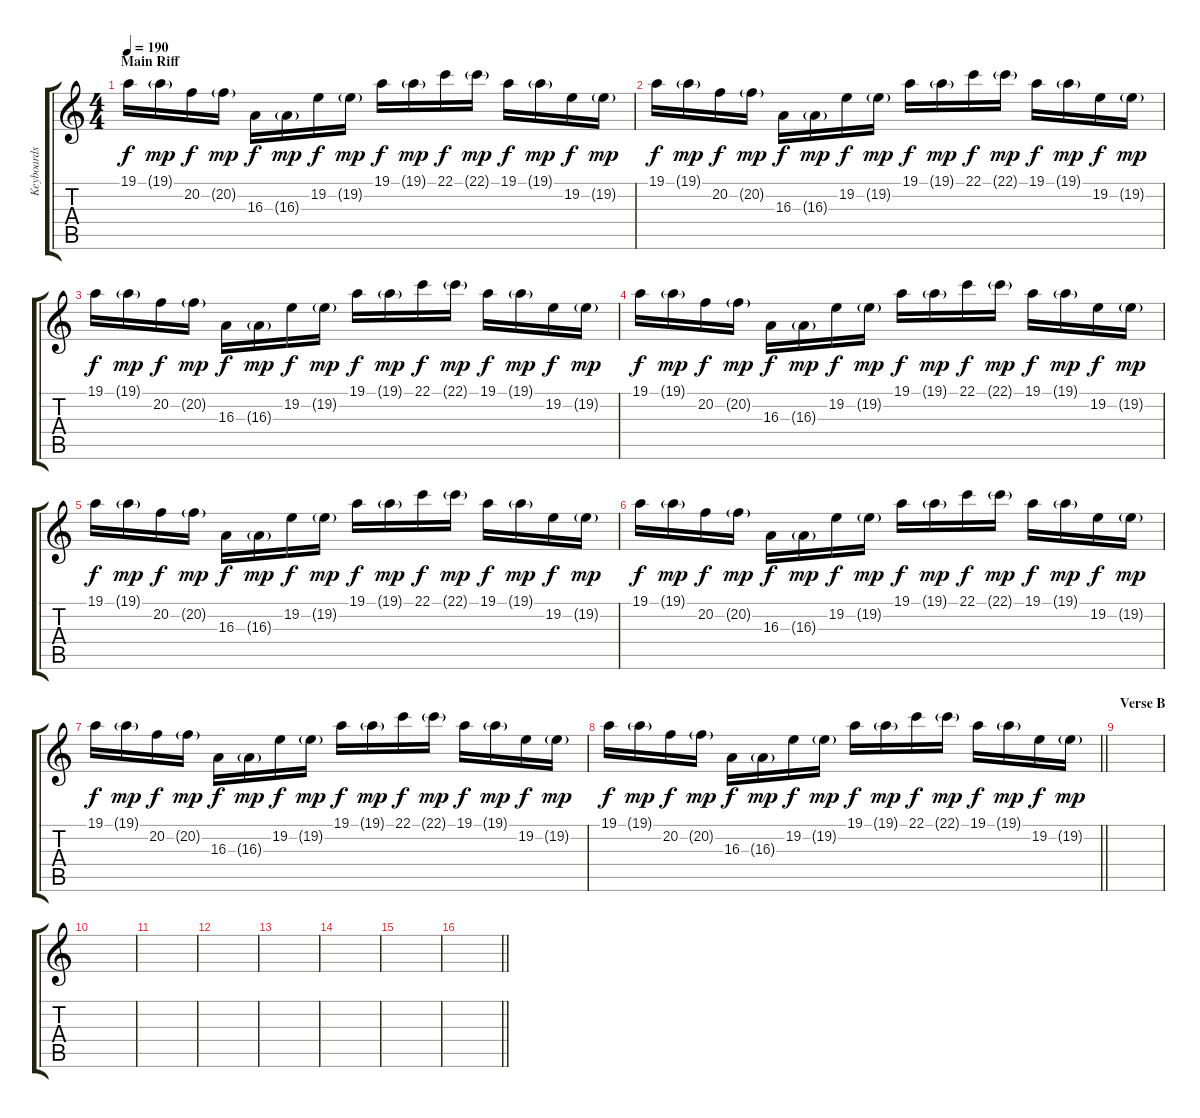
\track ("Keyboards II" "Keyboards ") {instrument lead8bassandlead}
\staff {score tabs}
\tuning (D4 A3 F3 C3 G2 D2) {hide}
\ts (4 4)
\section ("" "Main Riff")
\tempo 190
\clef g2
\ks c
19.1.16{dy f balance 16} 19.1{g}.16{dy mp} 20.2.16{dy f} 20.2{g}.16{dy mp} 16.3.16{dy f} 16.3{g}.16{dy mp} 19.2.16{dy f} 19.2{g}.16{dy mp} 19.1.16{dy f} 19.1{g}.16{dy mp} 22.1.16{dy f} 22.1{g}.16{dy mp} 19.1.16{dy f} 19.1{g}.16{dy mp} 19.2.16{dy f} 19.2{g}.16{dy mp} |
19.1.16{dy f balance 0} 19.1{g}.16{dy mp} 20.2.16{dy f} 20.2{g}.16{dy mp} 16.3.16{dy f} 16.3{g}.16{dy mp} 19.2.16{dy f} 19.2{g}.16{dy mp} 19.1.16{dy f} 19.1{g}.16{dy mp} 22.1.16{dy f} 22.1{g}.16{dy mp} 19.1.16{dy f} 19.1{g}.16{dy mp} 19.2.16{dy f} 19.2{g}.16{dy mp} |
19.1.16{dy f balance 16} 19.1{g}.16{dy mp} 20.2.16{dy f} 20.2{g}.16{dy mp} 16.3.16{dy f} 16.3{g}.16{dy mp} 19.2.16{dy f} 19.2{g}.16{dy mp} 19.1.16{dy f} 19.1{g}.16{dy mp} 22.1.16{dy f} 22.1{g}.16{dy mp} 19.1.16{dy f} 19.1{g}.16{dy mp} 19.2.16{dy f} 19.2{g}.16{dy mp} |
19.1.16{dy f balance 0} 19.1{g}.16{dy mp} 20.2.16{dy f} 20.2{g}.16{dy mp} 16.3.16{dy f} 16.3{g}.16{dy mp} 19.2.16{dy f} 19.2{g}.16{dy mp} 19.1.16{dy f} 19.1{g}.16{dy mp} 22.1.16{dy f} 22.1{g}.16{dy mp} 19.1.16{dy f} 19.1{g}.16{dy mp} 19.2.16{dy f} 19.2{g}.16{dy mp} |
19.1.16{dy f balance 16} 19.1{g}.16{dy mp} 20.2.16{dy f} 20.2{g}.16{dy mp} 16.3.16{dy f} 16.3{g}.16{dy mp} 19.2.16{dy f} 19.2{g}.16{dy mp} 19.1.16{dy f} 19.1{g}.16{dy mp} 22.1.16{dy f} 22.1{g}.16{dy mp} 19.1.16{dy f} 19.1{g}.16{dy mp} 19.2.16{dy f} 19.2{g}.16{dy mp} |
19.1.16{dy f balance 0} 19.1{g}.16{dy mp} 20.2.16{dy f} 20.2{g}.16{dy mp} 16.3.16{dy f} 16.3{g}.16{dy mp} 19.2.16{dy f} 19.2{g}.16{dy mp} 19.1.16{dy f} 19.1{g}.16{dy mp} 22.1.16{dy f} 22.1{g}.16{dy mp} 19.1.16{dy f} 19.1{g}.16{dy mp} 19.2.16{dy f} 19.2{g}.16{dy mp} |
19.1.16{dy f balance 16} 19.1{g}.16{dy mp} 20.2.16{dy f} 20.2{g}.16{dy mp} 16.3.16{dy f} 16.3{g}.16{dy mp} 19.2.16{dy f} 19.2{g}.16{dy mp} 19.1.16{dy f} 19.1{g}.16{dy mp} 22.1.16{dy f} 22.1{g}.16{dy mp} 19.1.16{dy f} 19.1{g}.16{dy mp} 19.2.16{dy f} 19.2{g}.16{dy mp} |
\barLineRight lightlight
19.1.16{dy f balance 0} 19.1{g}.16{dy mp} 20.2.16{dy f} 20.2{g}.16{dy mp} 16.3.16{dy f} 16.3{g}.16{dy mp} 19.2.16{dy f} 19.2{g}.16{dy mp} 19.1.16{dy f} 19.1{g}.16{dy mp} 22.1.16{dy f} 22.1{g}.16{dy mp} 19.1.16{dy f} 19.1{g}.16{dy mp} 19.2.16{dy f} 19.2{g}.16{dy mp} |
\section ("" "Verse B")
|
|
|
|
|
|
|
\barLineRight lightlight
